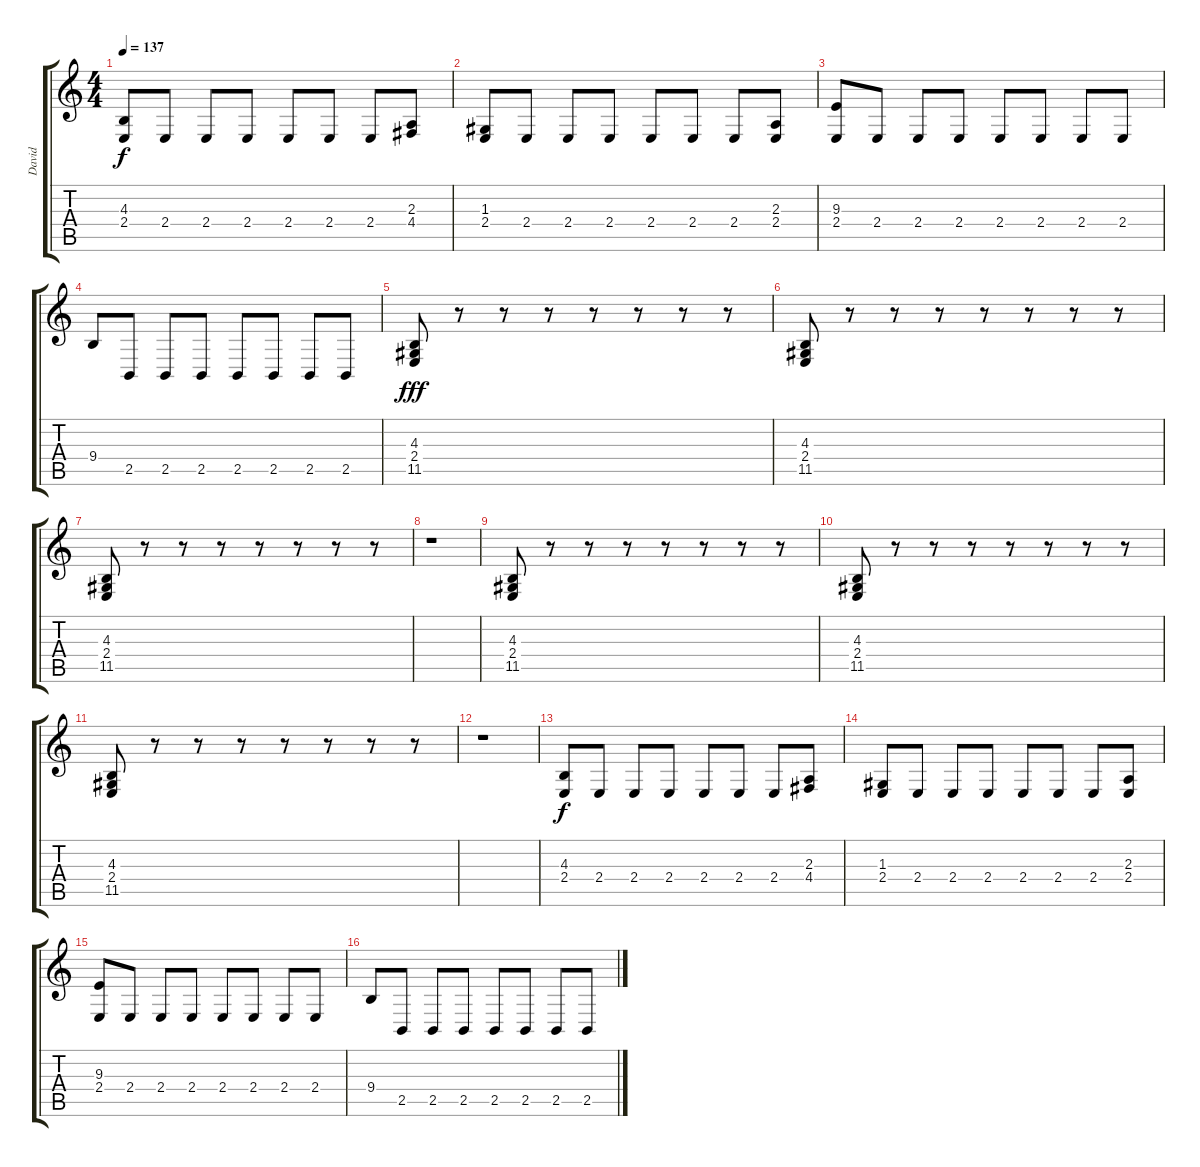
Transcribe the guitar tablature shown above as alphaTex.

\track ("David" "David") {instrument viola}
\staff {score tabs}
\tuning (E4 B3 G3 D3 A2 E2) {hide}
\ts (4 4)
\tempo 137
\clef g2
\ks c
(4.3 2.4).8{dy f} 2.4.8 2.4.8 2.4.8 2.4.8 2.4.8 2.4.8 (2.3 4.4).8 |
(1.3 2.4).8 2.4.8 2.4.8 2.4.8 2.4.8 2.4.8 2.4.8 (2.3 2.4).8 |
(9.3 2.4).8 2.4.8 2.4.8 2.4.8 2.4.8 2.4.8 2.4.8 2.4.8 |
9.4.8 2.5.8 2.5.8 2.5.8 2.5.8 2.5.8 2.5.8 2.5.8 |
(4.3 2.4 11.5).8{dy fff} r.8 r.8 r.8 r.8 r.8 r.8 r.8 |
(4.3 2.4 11.5).8 r.8 r.8 r.8 r.8 r.8 r.8 r.8 |
(4.3 2.4 11.5).8 r.8 r.8 r.8 r.8 r.8 r.8 r.8 |
r.1 |
(4.3 2.4 11.5).8 r.8 r.8 r.8 r.8 r.8 r.8 r.8 |
(4.3 2.4 11.5).8 r.8 r.8 r.8 r.8 r.8 r.8 r.8 |
(4.3 2.4 11.5).8 r.8 r.8 r.8 r.8 r.8 r.8 r.8 |
r.1 |
(4.3 2.4).8{dy f} 2.4.8 2.4.8 2.4.8 2.4.8 2.4.8 2.4.8 (2.3 4.4).8 |
(1.3 2.4).8 2.4.8 2.4.8 2.4.8 2.4.8 2.4.8 2.4.8 (2.3 2.4).8 |
(9.3 2.4).8 2.4.8 2.4.8 2.4.8 2.4.8 2.4.8 2.4.8 2.4.8 |
9.4.8 2.5.8 2.5.8 2.5.8 2.5.8 2.5.8 2.5.8 2.5.8
